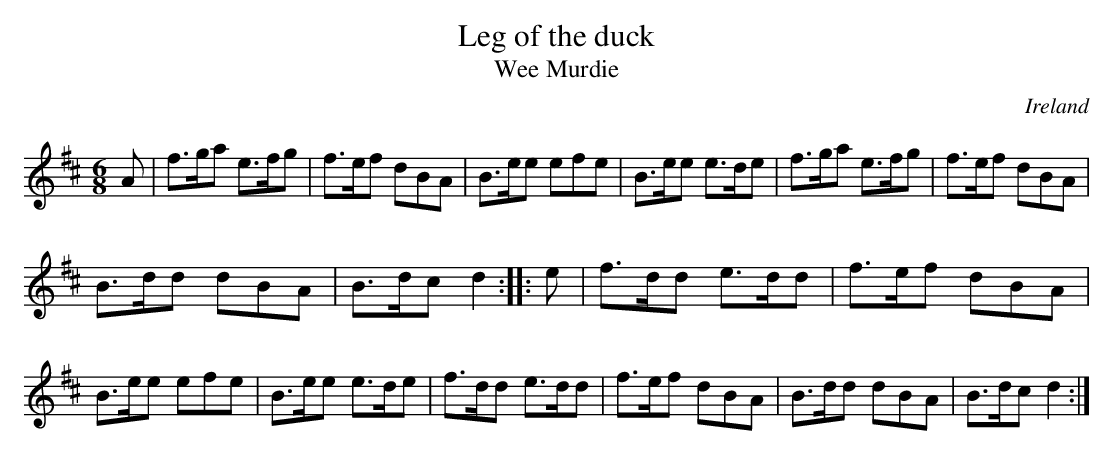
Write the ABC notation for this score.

X:1
T:Leg of the duck
T:Wee Murdie
M:6/8
O:Ireland
K:D major
A|\
f>ga e>fg|f>ef dBA|B>ee efe|B>ee e>de|\
f>ga e>fg|f>ef dBA|
B>dd dBA|B>dc d2 ::\
e|\
f>dd e>dd|f>ef dBA|
B>ee efe|B>ee e>de|\
f>dd e>dd|f>ef dBA|B>dd dBA|B>dc d2:|
